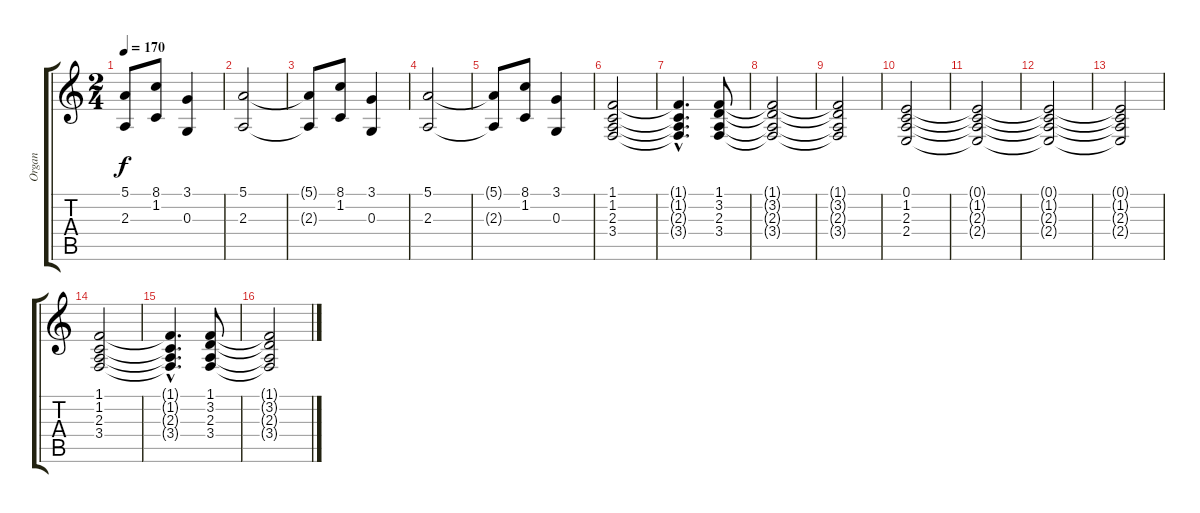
\track ("Organ" "Organ") {instrument drawbarorgan}
\staff {score tabs}
\tuning (E4 B3 G3 D3 A2 E2) {hide}
\ts (2 4)
\tempo 170
\clef g2
\ks c
(5.1{t} 2.3{t}).8{dy f} (8.1 1.2).8 (3.1 0.3).4 |
(5.1 2.3).2 |
(5.1{t} 2.3{t}).8 (8.1 1.2).8 (3.1 0.3).4 |
(5.1 2.3).2 |
(5.1{t} 2.3{t}).8 (8.1 1.2).8 (3.1 0.3).4 |
(1.1 1.2 2.3 3.4).2 |
(1.1{hac t} 1.2{hac t} 2.3{hac t} 3.4{hac t}).4{d} (1.1 3.2 2.3 3.4).8 |
(1.1{t} 3.2{t} 2.3{t} 3.4{t}).2 |
(1.1{t} 3.2{t} 2.3{t} 3.4{t}).2 |
(0.1 1.2 2.3 2.4).2 |
(0.1{t} 1.2{t} 2.3{t} 2.4{t}).2 |
(0.1{t} 1.2{t} 2.3{t} 2.4{t}).2 |
(0.1{t} 1.2{t} 2.3{t} 2.4{t}).2 |
(1.1 1.2 2.3 3.4).2 |
(1.1{hac t} 1.2{hac t} 2.3{hac t} 3.4{hac t}).4{d} (1.1 3.2 2.3 3.4).8 |
(1.1{t} 3.2{t} 2.3{t} 3.4{t}).2
